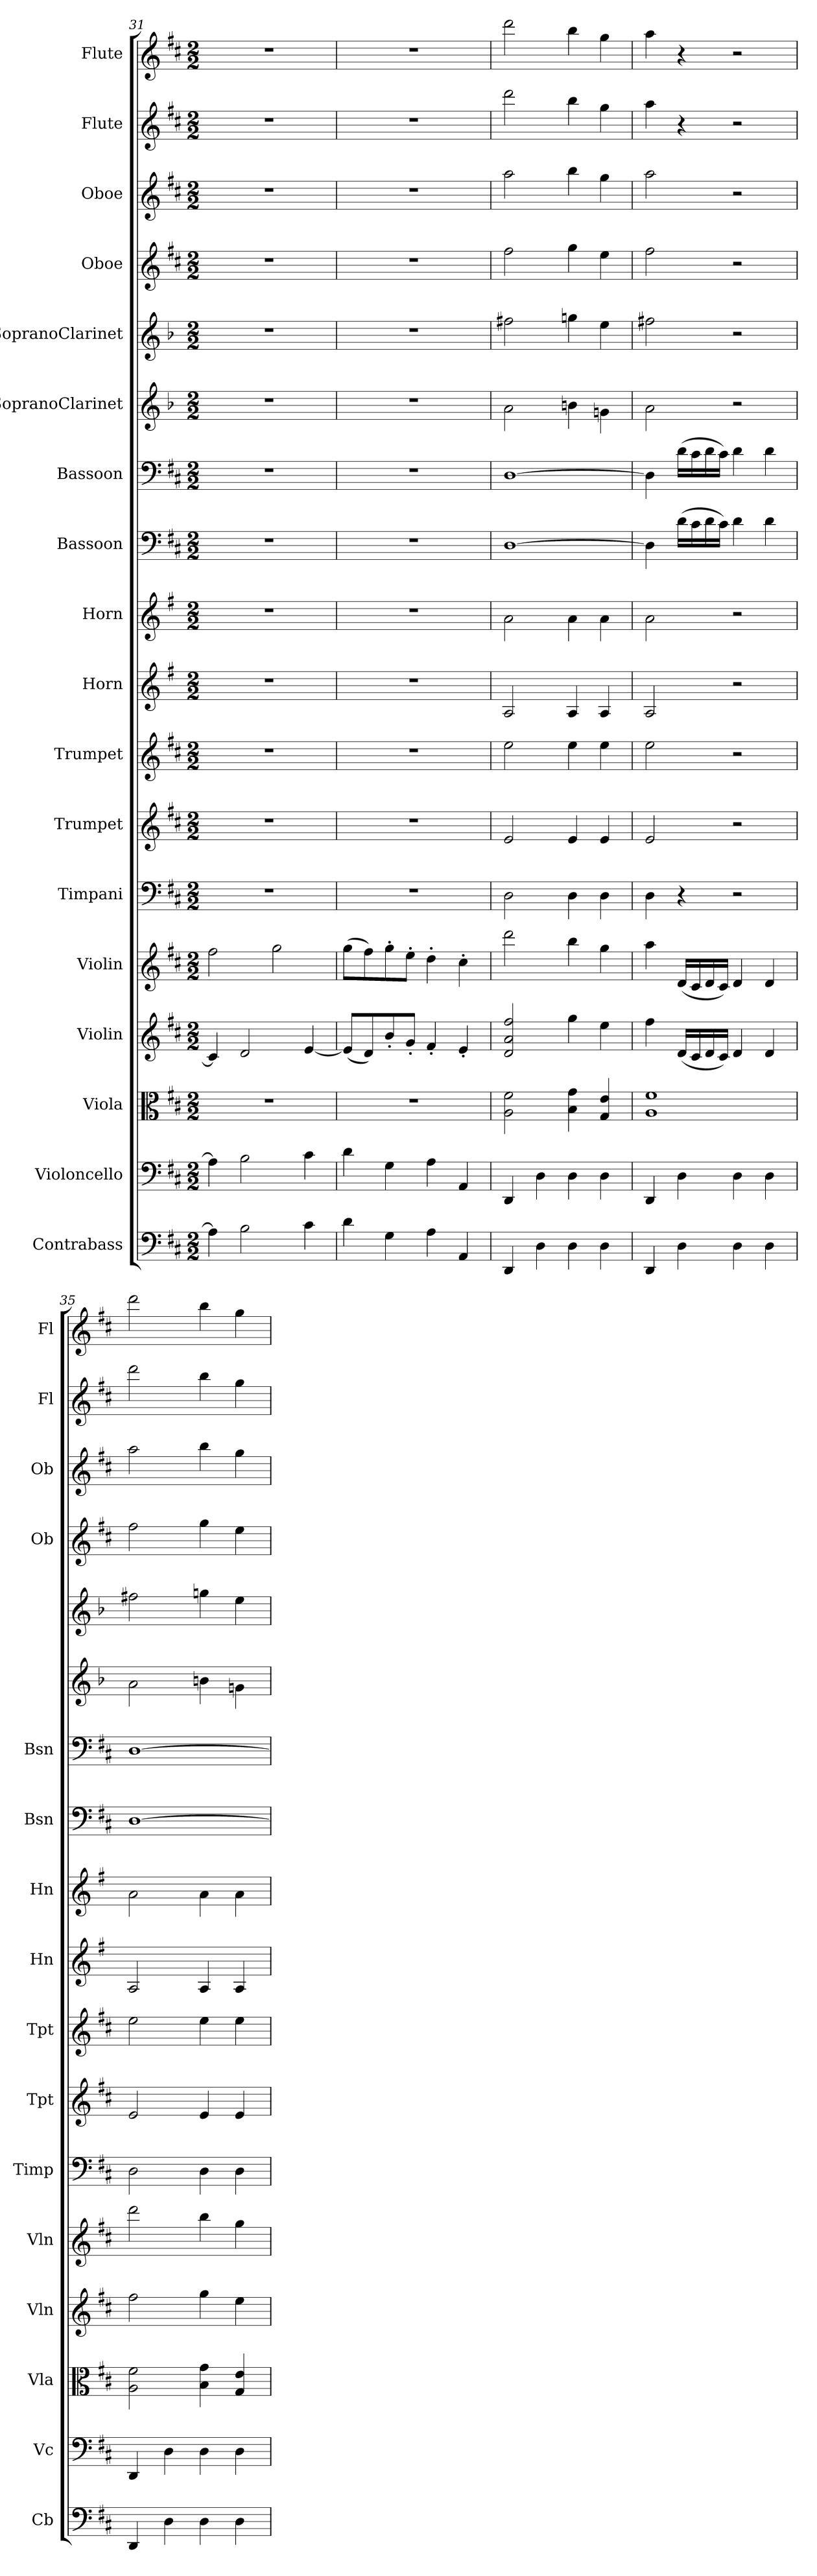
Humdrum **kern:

**kern	**kern	**kern	**kern	**kern	**kern	**kern	**kern	**kern	**kern	**kern	**kern	**kern	**kern	**kern	**kern	**kern	**kern
*part18	*part17	*part16	*part15	*part14	*part13	*part12	*part11	*part10	*part9	*part8	*part7	*part6	*part5	*part4	*part3	*part2	*part1
*staff18	*staff17	*staff16	*staff15	*staff14	*staff13	*staff12	*staff11	*staff10	*staff9	*staff8	*staff7	*staff6	*staff5	*staff4	*staff3	*staff2	*staff1
*I"Contrabass	*I"Violoncello	*I"Viola	*I"Violin	*I"Violin	*I"Timpani	*I"Trumpet	*I"Trumpet	*I"Horn	*I"Horn	*I"Bassoon	*I"Bassoon	*I"SopranoClarinet	*I"SopranoClarinet	*I"Oboe	*I"Oboe	*I"Flute	*I"Flute
*I'Cb	*I'Vc	*I'Vla	*I'Vln	*I'Vln	*I'Timp	*I'Tpt	*I'Tpt	*I'Hn	*I'Hn	*I'Bsn	*I'Bsn	*	*	*I'Ob	*I'Ob	*I'Fl	*I'Fl
*clefF4	*clefF4	*clefC3	*clefG2	*clefG2	*clefF4	*clefG2	*clefG2	*clefG2	*clefG2	*clefF4	*clefF4	*clefG2	*clefG2	*clefG2	*clefG2	*clefG2	*clefG2
*ITrd7c12	*	*	*	*	*	*ITrd1c2	*ITrd1c2	*ITrd4c7	*ITrd4c7	*	*	*	*	*	*	*	*
*k[f#c#]	*k[f#c#]	*k[f#c#]	*k[f#c#]	*k[f#c#]	*k[f#c#]	*k[]	*k[]	*k[]	*k[]	*k[f#c#]	*k[f#c#]	*k[b-]	*k[b-]	*k[f#c#]	*k[f#c#]	*k[f#c#]	*k[f#c#]
*D:	*D:	*D:	*D:	*D:	*D:	*	*	*	*	*D:	*D:	*	*	*D:	*D:	*D:	*D:
*M2/2	*M2/2	*M2/2	*M2/2	*M2/2	*M2/2	*M2/2	*M2/2	*M2/2	*M2/2	*M2/2	*M2/2	*M2/2	*M2/2	*M2/2	*M2/2	*M2/2	*M2/2
=31	=31	=31	=31	=31	=31	=31	=31	=31	=31	=31	=31	=31	=31	=31	=31	=31	=31
4AA\]	4A\]	1r	4c#/]	2ff#\	1r	1r	1r	1r	1r	1r	1r	1r	1r	1r	1r	1r	1r
2BB\	2B\	.	2d/	.	.	.	.	.	.	.	.	.	.	.	.	.	.
.	.	.	.	2gg\	.	.	.	.	.	.	.	.	.	.	.	.	.
4C#\	4c#\	.	[4e/	.	.	.	.	.	.	.	.	.	.	.	.	.	.
=32	=32	=32	=32	=32	=32	=32	=32	=32	=32	=32	=32	=32	=32	=32	=32	=32	=32
4D\	4d\	1r	(<8e/L]	(>8gg\L	1r	1r	1r	1r	1r	1r	1r	1r	1r	1r	1r	1r	1r
.	.	.	8d/)	8ff#\)	.	.	.	.	.	.	.	.	.	.	.	.	.
4GG\	4G\	.	8b'/	8gg'\	.	.	.	.	.	.	.	.	.	.	.	.	.
.	.	.	8g'/J	8ee'\J	.	.	.	.	.	.	.	.	.	.	.	.	.
4AA\	4A\	.	4f#'/	4dd'\	.	.	.	.	.	.	.	.	.	.	.	.	.
4AAA/	4AA/	.	4e'/	4cc#'\	.	.	.	.	.	.	.	.	.	.	.	.	.
=33	=33	=33	=33	=33	=33	=33	=33	=33	=33	=33	=33	=33	=33	=33	=33	=33	=33
4DDD/	4DD/	2A\ 2f#\	2d/ 2a/ 2ff#/	2ddd\	2D\	2d/	2dd\	2D/	2d\	[1D	[1D	2a\	2ff#X\	2ff#\	2aa\	2ddd\	2ddd\
4DD\	4D\	.	.	.	.	.	.	.	.	.	.	.	.	.	.	.	.
4DD\	4D\	4B\ 4g\	4gg\	4bb\	4D\	4d/	4dd\	4D/	4d\	.	.	4bn\	4ggn\	4gg\	4bb\	4bb\	4bb\
4DD\	4D\	4G/ 4e/	4ee\	4gg\	4D\	4d/	4dd\	4D/	4d\	.	.	4gn\	4ee\	4ee\	4gg\	4gg\	4gg\
=34	=34	=34	=34	=34	=34	=34	=34	=34	=34	=34	=34	=34	=34	=34	=34	=34	=34
4DDD/	4DD/	1A 1f#	4ff#\	4aa\	4D\	2d/	2dd\	2D/	2d\	4D\]	4D\]	2a\	2ff#X\	2ff#\	2aa\	4aa\	4aa\
4DD\	4D\	.	(<16d/LL	(<16d/LL	4r	.	.	.	.	(>16d\LL	(>16d\LL	.	.	.	.	4r	4r
.	.	.	16c#/	16c#/	.	.	.	.	.	16c#\	16c#\	.	.	.	.	.	.
.	.	.	16d/	16d/	.	.	.	.	.	16d\	16d\	.	.	.	.	.	.
.	.	.	16c#/JJ)	16c#/JJ)	.	.	.	.	.	16c#\JJ)	16c#\JJ)	.	.	.	.	.	.
4DD\	4D\	.	4d/	4d/	2r	2r	2r	2r	2r	4d\	4d\	2r	2r	2r	2r	2r	2r
4DD\	4D\	.	4d/	4d/	.	.	.	.	.	4d\	4d\	.	.	.	.	.	.
=35	=35	=35	=35	=35	=35	=35	=35	=35	=35	=35	=35	=35	=35	=35	=35	=35	=35
4DDD/	4DD/	2A\ 2f#\	2ff#\	2ddd\	2D\	2d/	2dd\	2D/	2d\	[1D	[1D	2a\	2ff#X\	2ff#\	2aa\	2ddd\	2ddd\
4DD\	4D\	.	.	.	.	.	.	.	.	.	.	.	.	.	.	.	.
4DD\	4D\	4B\ 4g\	4gg\	4bb\	4D\	4d/	4dd\	4D/	4d\	.	.	4bn\	4ggn\	4gg\	4bb\	4bb\	4bb\
4DD\	4D\	4G/ 4e/	4ee\	4gg\	4D\	4d/	4dd\	4D/	4d\	.	.	4gn\	4ee\	4ee\	4gg\	4gg\	4gg\
=	=	=	=	=	=	=	=	=	=	=	=	=	=	=	=	=	=
*-	*-	*-	*-	*-	*-	*-	*-	*-	*-	*-	*-	*-	*-	*-	*-	*-	*-
